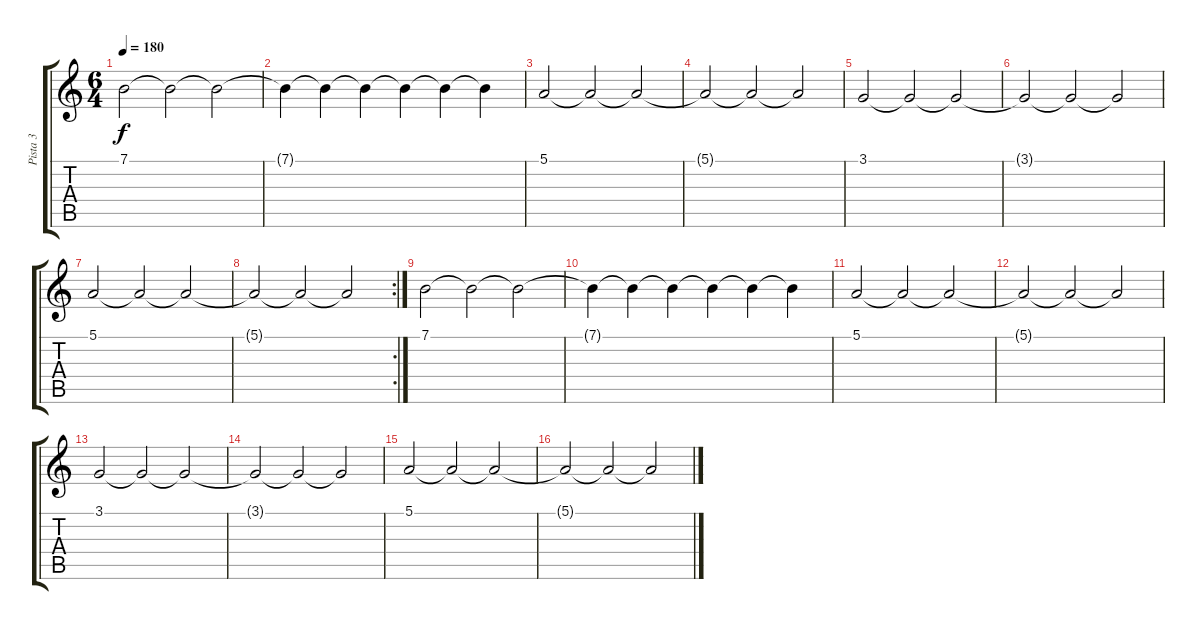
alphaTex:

\track ("Pista 3" "Pista 3") {instrument synthvoice}
\staff {score tabs}
\tuning (E4 B3 G3 D3 A2 E2) {hide}
\ts (6 4)
\tempo 180
\clef g2
\ks c
7.1.2{dy f} 7.1{t}.2 7.1{t}.2 |
7.1{t}.4 7.1{t}.4 7.1{t}.4 7.1{t}.4 7.1{t}.4 7.1{t}.4 |
5.1.2 5.1{t}.2 5.1{t}.2 |
5.1{t}.2 5.1{t}.2 5.1{t}.2 |
3.1.2 3.1{t}.2 3.1{t}.2 |
3.1{t}.2 3.1{t}.2 3.1{t}.2 |
5.1.2 5.1{t}.2 5.1{t}.2 |
\rc 2
5.1{t}.2 5.1{t}.2 5.1{t}.2 |
7.1.2 7.1{t}.2 7.1{t}.2 |
7.1{t}.4 7.1{t}.4 7.1{t}.4 7.1{t}.4 7.1{t}.4 7.1{t}.4 |
5.1.2 5.1{t}.2 5.1{t}.2 |
5.1{t}.2 5.1{t}.2 5.1{t}.2 |
3.1.2 3.1{t}.2 3.1{t}.2 |
3.1{t}.2 3.1{t}.2 3.1{t}.2 |
5.1.2 5.1{t}.2 5.1{t}.2 |
5.1{t}.2 5.1{t}.2 5.1{t}.2
